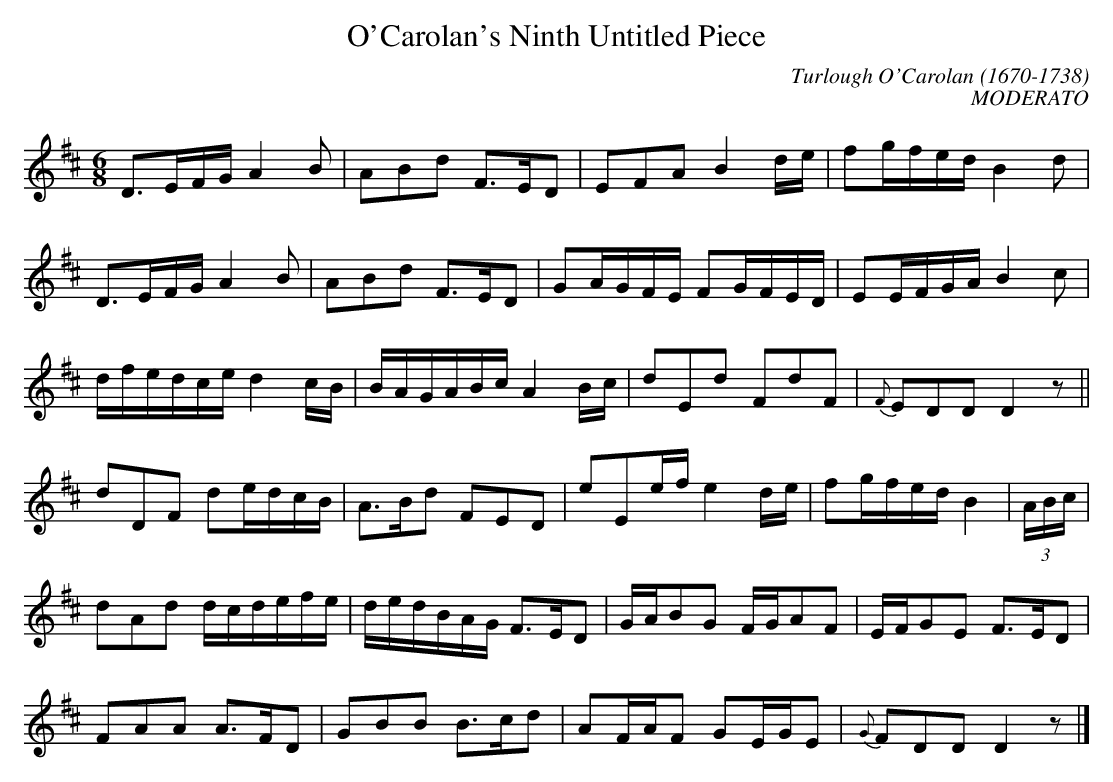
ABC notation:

X:1occ
T:O'Carolan's Ninth Untitled Piece
C:Turlough O'Carolan (1670-1738)
C:MODERATO
M:6/8
L:1/8
K:D
D3/2E/2F/2G/2 A2B|ABd F3/2E/2D|EFA B2d/2e/2|fg/2f/2e/2d/2 B2d|
D3/2E/2F/2G/2 A2B|ABd F3/2E/2D|GA/2G/2F/2E/2 FG/2F/2E/2D/2|EE/2F/2G/2A/2 B2c|
d/2f/2e/2d/2c/2e/2 d2c/2B/2|B/2A/2G/2A/2B/2c/2 A2B/2c/2|dEd FdF|{F}EDD D2z||
dDF de/2d/2c/2B/2|A3/2B/2d FED|eEe/2f/2 e2d/2e/2|fg/2f/2e/2d/2 B2| (3A/2B/2c/2|
dAd d/2c/2d/2e/2f/2e/2|d/2e/2d/2B/2A/2G/2 F3/2E/2D|G/2A/2BG F/2G/2AF|E/2F/2GE F3/2E/2D|
FAA A3/2F/2D|GBB B3/2c/2d|AF/2A/2F GE/2G/2E|{G}FDD D2z|]
